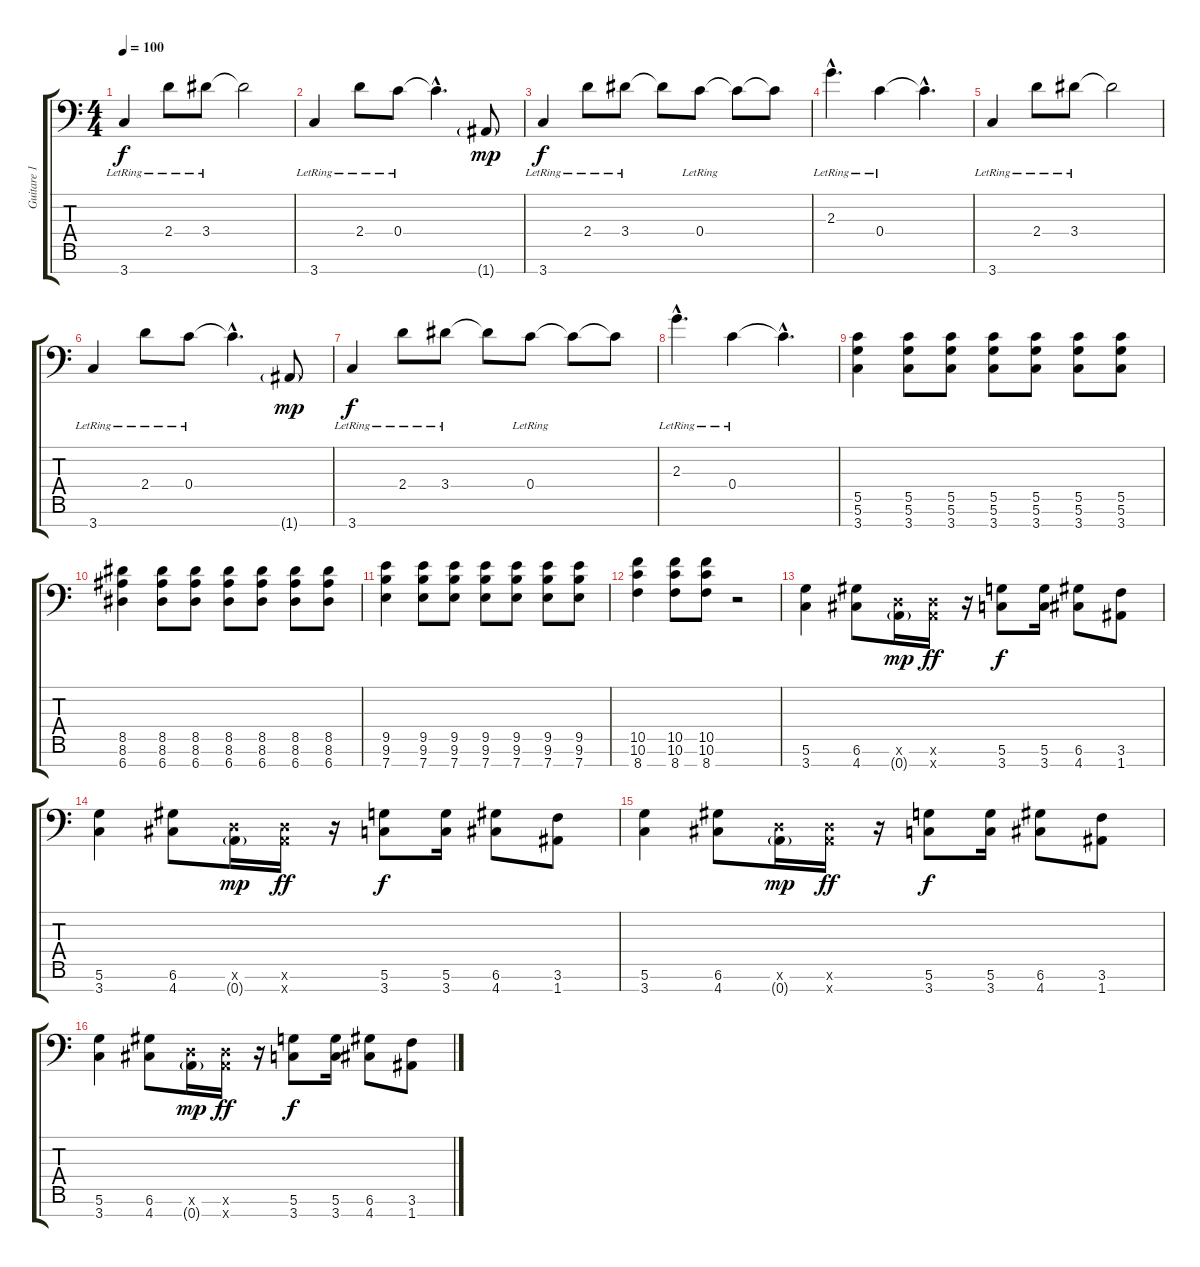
\track ("Guitare 1" "Guitare 1") {instrument overdrivenguitar}
\staff {score tabs}
\tuning (D4 A3 F3 C3 G2 D2 A1) {hide}
\ts (4 4)
\tempo 100
\clef f4
\ks c
3.7{lr}.4{dy f volume 13 instrument electricguitarclean} 2.4{lr}.8 3.4{lr}.8 3.4{t}.2 |
3.7{lr}.4 2.4{lr}.8 0.4{lr}.8 0.4{hac t}.4{d} 1.7{g}.8{dy mp} |
3.7{lr}.4{dy f} 2.4{lr}.8 3.4{lr}.8 3.4{t}.8 0.4{lr}.8 0.4{t}.8 0.4{t}.8 |
2.3{hac lr}.4{d} 0.4{lr}.4 0.4{hac t}.4{d} |
3.7{lr}.4 2.4{lr}.8 3.4{lr}.8 3.4{t}.2 |
3.7{lr}.4 2.4{lr}.8 0.4{lr}.8 0.4{hac t}.4{d} 1.7{g}.8{dy mp} |
3.7{lr}.4{dy f} 2.4{lr}.8 3.4{lr}.8 3.4{t}.8 0.4{lr}.8 0.4{t}.8 0.4{t}.8 |
2.3{hac lr}.4{d} 0.4{lr}.4 0.4{hac t}.4{d} |
(5.5 5.6 3.7).4{volume 16 instrument overdrivenguitar} (5.5 5.6 3.7).8 (5.5 5.6 3.7).8 (5.5 5.6 3.7).8 (5.5 5.6 3.7).8 (5.5 5.6 3.7).8 (5.5 5.6 3.7).8 |
(8.5 8.6 6.7).4 (8.5 8.6 6.7).8 (8.5 8.6 6.7).8 (8.5 8.6 6.7).8 (8.5 8.6 6.7).8 (8.5 8.6 6.7).8 (8.5 8.6 6.7).8 |
(9.5 9.6 7.7).4 (9.5 9.6 7.7).8 (9.5 9.6 7.7).8 (9.5 9.6 7.7).8 (9.5 9.6 7.7).8 (9.5 9.6 7.7).8 (9.5 9.6 7.7).8 |
(10.5 10.6 8.7).4 (10.5 10.6 8.7).8 (10.5 10.6 8.7).8 r.2 |
(5.6 3.7).4{volume 16 instrument overdrivenguitar} (6.6 4.7).8 (0.6{x} 0.7{g}).16{dy mp} (0.6{x} 0.7{x}).16{dy ff} r.16 (5.6 3.7).8{dy f} (5.6 3.7).16 (6.6 4.7).8 (3.6 1.7).8 |
(5.6 3.7).4 (6.6 4.7).8 (0.6{x} 0.7{g}).16{dy mp} (0.6{x} 0.7{x}).16{dy ff} r.16 (5.6 3.7).8{dy f} (5.6 3.7).16 (6.6 4.7).8 (3.6 1.7).8 |
(5.6 3.7).4 (6.6 4.7).8 (0.6{x} 0.7{g}).16{dy mp} (0.6{x} 0.7{x}).16{dy ff} r.16 (5.6 3.7).8{dy f} (5.6 3.7).16 (6.6 4.7).8 (3.6 1.7).8 |
(5.6 3.7).4 (6.6 4.7).8 (0.6{x} 0.7{g}).16{dy mp} (0.6{x} 0.7{x}).16{dy ff} r.16 (5.6 3.7).8{dy f} (5.6 3.7).16 (6.6 4.7).8 (3.6 1.7).8
